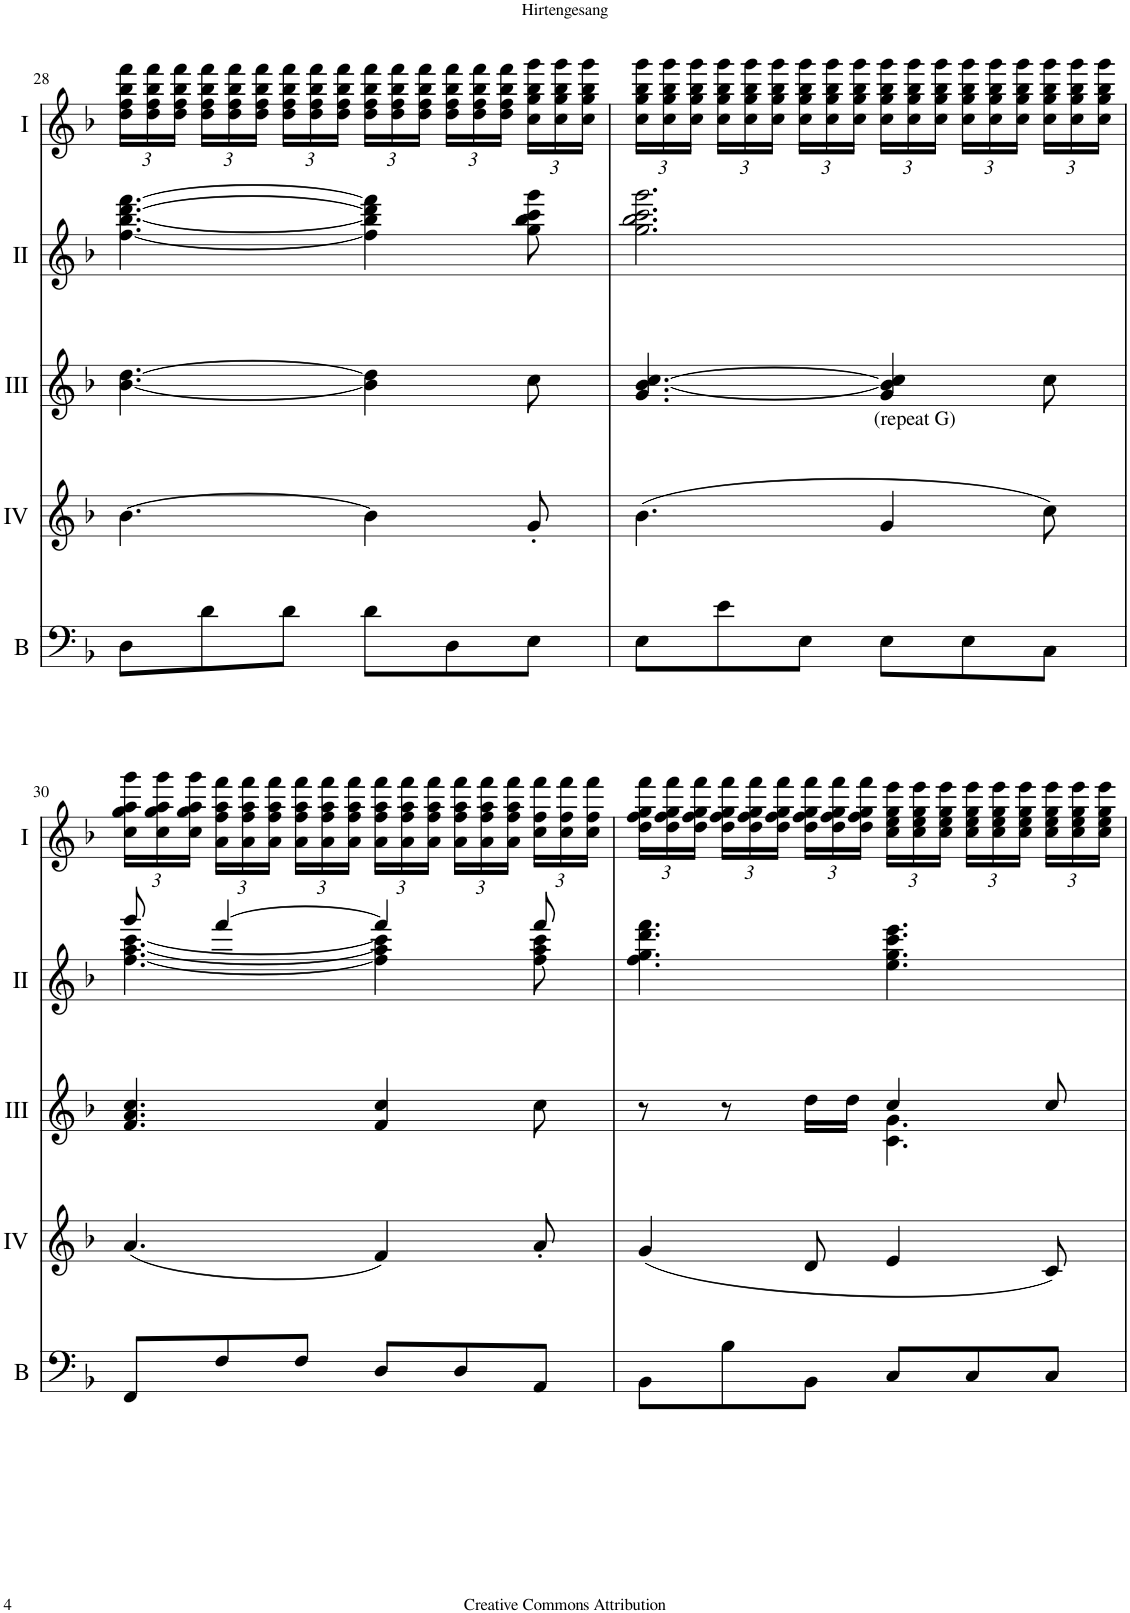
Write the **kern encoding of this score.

**kern	**kern	**kern	**kern	**kern
*part5	*part4	*part3	*part2	*part1
*staff5	*staff4	*staff3	*staff2	*staff1
*I"Bass	*I"Acc. 4	*I"Acc. 3	*I"Acc. 2	*I"Acc. 1
*I'B	*	*	*	*
!!LO:PB:g=z
*clefF4	*clefG2	*clefG2	*clefG2	*clefG2
*Trd7c12	*Trd7c12	*Trd7c12	*	*
*k[b-]	*k[b-]	*k[b-]	*k[b-]	*k[b-]
*M6/8	*M6/8	*M6/8	*M6/8	*M6/8
*	*	*	*	*Xbrackettup
=28	=28	=28	=28	=28
8D\L	[4.b-\	[4.b-\ [4.dd\	[4.ff\ [4.bb-\ [4.ddd\ [4.fff\	24dd\ 24ff\ 24bb-\ 24fff\LL
.	.	.	.	24dd\ 24ff\ 24bb-\ 24fff\
.	.	.	.	24dd\ 24ff\ 24bb-\ 24fff\JJ
8d\	.	.	.	24dd\ 24ff\ 24bb-\ 24fff\LL
.	.	.	.	24dd\ 24ff\ 24bb-\ 24fff\
.	.	.	.	24dd\ 24ff\ 24bb-\ 24fff\JJ
8d\J	.	.	.	24dd\ 24ff\ 24bb-\ 24fff\LL
.	.	.	.	24dd\ 24ff\ 24bb-\ 24fff\
.	.	.	.	24dd\ 24ff\ 24bb-\ 24fff\JJ
8d\L	4b-\]	4b-\] 4dd\]	4ff\] 4bb-\] 4ddd\] 4fff\]	24dd\ 24ff\ 24bb-\ 24fff\LL
.	.	.	.	24dd\ 24ff\ 24bb-\ 24fff\
.	.	.	.	24dd\ 24ff\ 24bb-\ 24fff\JJ
8D\	.	.	.	24dd\ 24ff\ 24bb-\ 24fff\LL
.	.	.	.	24dd\ 24ff\ 24bb-\ 24fff\
.	.	.	.	24dd\ 24ff\ 24bb-\ 24fff\JJ
8E\J	8g'/	8cc\	8gg\ 8bb-\ 8ccc\ 8ggg\	24cc\ 24gg\ 24bb-\ 24ggg\LL
.	.	.	.	24cc\ 24gg\ 24bb-\ 24ggg\
.	.	.	.	24cc\ 24gg\ 24bb-\ 24ggg\JJ
=29	=29	=29	=29	=29
8E\L	(4.b-\	4.g/ [4.b-/ [4.cc/	2.gg\ 2.bb-\ 2.ccc\ 2.ggg\	24cc\ 24gg\ 24bb-\ 24ggg\LL
.	.	.	.	24cc\ 24gg\ 24bb-\ 24ggg\
.	.	.	.	24cc\ 24gg\ 24bb-\ 24ggg\JJ
8e\	.	.	.	24cc\ 24gg\ 24bb-\ 24ggg\LL
.	.	.	.	24cc\ 24gg\ 24bb-\ 24ggg\
.	.	.	.	24cc\ 24gg\ 24bb-\ 24ggg\JJ
8E\J	.	.	.	24cc\ 24gg\ 24bb-\ 24ggg\LL
.	.	.	.	24cc\ 24gg\ 24bb-\ 24ggg\
.	.	.	.	24cc\ 24gg\ 24bb-\ 24ggg\JJ
!	!	!LO:TX:b:t=(repeat G)	!	!
8E\L	4g/	4g/ 4b-/] 4cc/]	.	24cc\ 24gg\ 24bb-\ 24ggg\LL
.	.	.	.	24cc\ 24gg\ 24bb-\ 24ggg\
.	.	.	.	24cc\ 24gg\ 24bb-\ 24ggg\JJ
8E\	.	.	.	24cc\ 24gg\ 24bb-\ 24ggg\LL
.	.	.	.	24cc\ 24gg\ 24bb-\ 24ggg\
.	.	.	.	24cc\ 24gg\ 24bb-\ 24ggg\JJ
8C\J	8cc\)	8cc\	.	24cc\ 24gg\ 24bb-\ 24ggg\LL
.	.	.	.	24cc\ 24gg\ 24bb-\ 24ggg\
.	.	.	.	24cc\ 24gg\ 24bb-\ 24ggg\JJ
!!LO:LB:g=z
=30	=30	=30	=30	=30
*	*	*	*^	*
8FF/L	(4.a/	4.f/ 4.a/ 4.cc/	8ggg/	[4.ff\ [4.aa\ [4.ccc\	24cc\ 24gg\ 24aa\ 24ggg\LL
.	.	.	.	.	24cc\ 24gg\ 24aa\ 24ggg\
.	.	.	.	.	24cc\ 24gg\ 24aa\ 24ggg\JJ
8F/	.	.	[4fff/	.	24a\ 24ff\ 24aa\ 24fff\LL
.	.	.	.	.	24a\ 24ff\ 24aa\ 24fff\
.	.	.	.	.	24a\ 24ff\ 24aa\ 24fff\JJ
8F/J	.	.	.	.	24a\ 24ff\ 24aa\ 24fff\LL
.	.	.	.	.	24a\ 24ff\ 24aa\ 24fff\
.	.	.	.	.	24a\ 24ff\ 24aa\ 24fff\JJ
8D/L	4f/)	4f/ 4cc/	4fff/]	4ff\] 4aa\] 4ccc\]	24a\ 24ff\ 24aa\ 24fff\LL
.	.	.	.	.	24a\ 24ff\ 24aa\ 24fff\
.	.	.	.	.	24a\ 24ff\ 24aa\ 24fff\JJ
8D/	.	.	.	.	24a\ 24ff\ 24aa\ 24fff\LL
.	.	.	.	.	24a\ 24ff\ 24aa\ 24fff\
.	.	.	.	.	24a\ 24ff\ 24aa\ 24fff\JJ
8AA/J	8a'/	8cc\	8fff/	8ff\ 8aa\ 8ccc\	24cc\ 24ff\ 24fff\LL
.	.	.	.	.	24cc\ 24ff\ 24fff\
.	.	.	.	.	24cc\ 24ff\ 24fff\JJ
*	*	*	*v	*v	*
=31	=31	=31	=31	=31
*	*	*^	*	*
8BB-\L	(4g/	8r	4.ryy	4.ff\ 4.gg\ 4.ddd\ 4.fff\	24dd\ 24ff\ 24gg\ 24fff\LL
.	.	.	.	.	24dd\ 24ff\ 24gg\ 24fff\
.	.	.	.	.	24dd\ 24ff\ 24gg\ 24fff\JJ
8B-\	.	8r	.	.	24dd\ 24ff\ 24gg\ 24fff\LL
.	.	.	.	.	24dd\ 24ff\ 24gg\ 24fff\
.	.	.	.	.	24dd\ 24ff\ 24gg\ 24fff\JJ
8BB-\J	8d/	16dd\LL	.	.	24dd\ 24ff\ 24gg\ 24fff\LL
.	.	.	.	.	24dd\ 24ff\ 24gg\ 24fff\
.	.	16dd\JJ	.	.	.
.	.	.	.	.	24dd\ 24ff\ 24gg\ 24fff\JJ
8C/L	4e/	4cc/	4.c\ 4.g\	4.ee\ 4.gg\ 4.ccc\ 4.eee\	24cc\ 24ee\ 24gg\ 24eee\LL
.	.	.	.	.	24cc\ 24ee\ 24gg\ 24eee\
.	.	.	.	.	24cc\ 24ee\ 24gg\ 24eee\JJ
8C/	.	.	.	.	24cc\ 24ee\ 24gg\ 24eee\LL
.	.	.	.	.	24cc\ 24ee\ 24gg\ 24eee\
.	.	.	.	.	24cc\ 24ee\ 24gg\ 24eee\JJ
8C/J	8c/)	8cc/	.	.	24cc\ 24ee\ 24gg\ 24eee\LL
.	.	.	.	.	24cc\ 24ee\ 24gg\ 24eee\
.	.	.	.	.	24cc\ 24ee\ 24gg\ 24eee\JJ
*	*	*v	*v	*	*
=	=	=	=	=
*-	*-	*-	*-	*-
